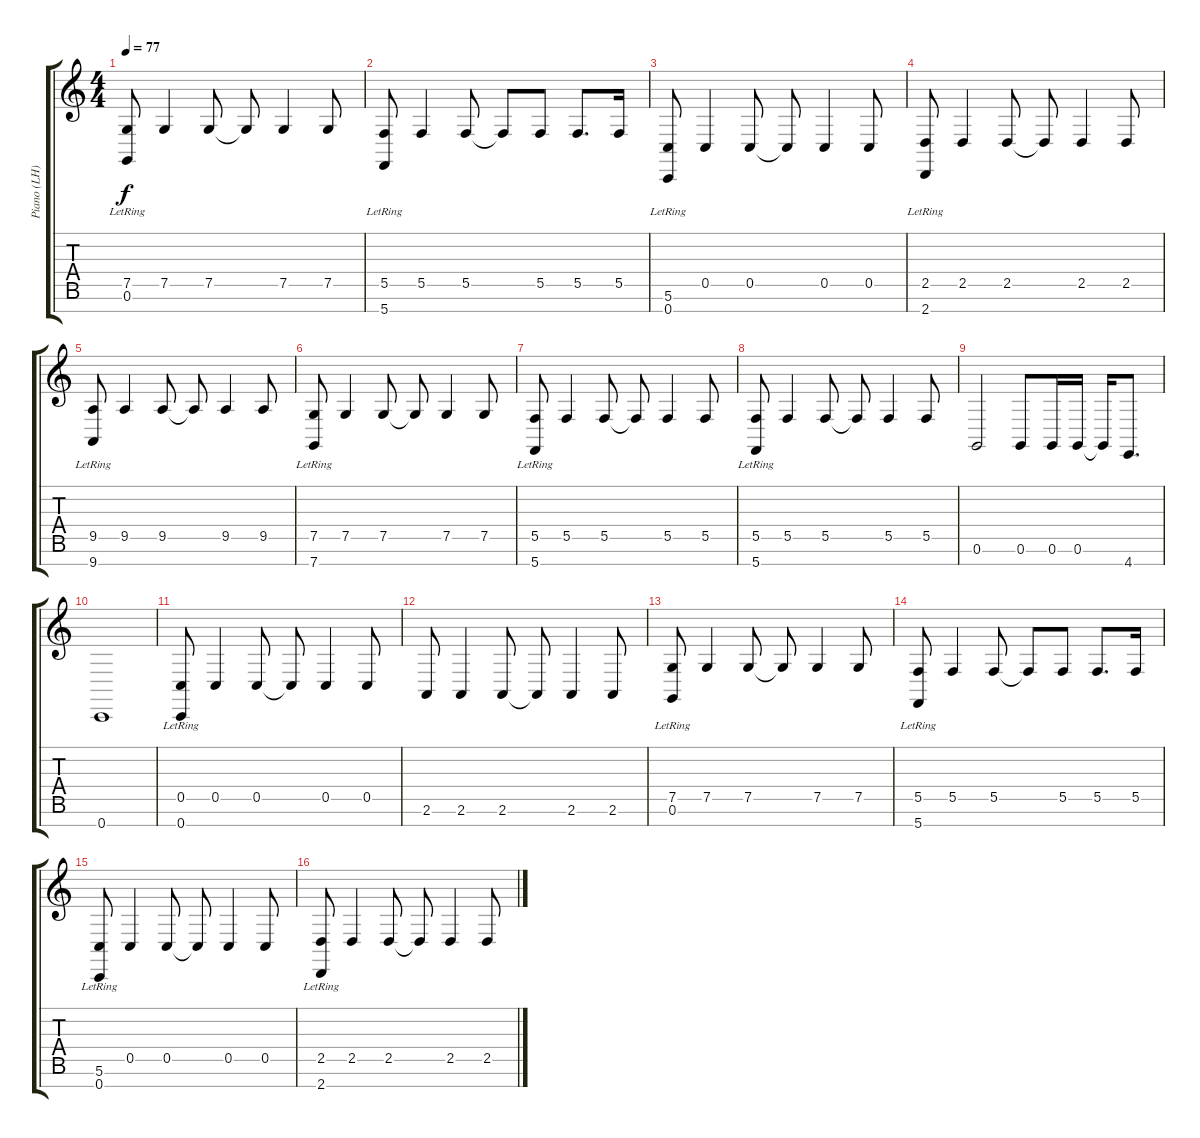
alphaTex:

\track ("Piano (LH)" "Piano (LH)") {instrument brightacousticpiano}
\staff {score tabs}
\tuning (E5 B4 G4 D4 C3 G2 C2) {hide}
\ts (4 4)
\tempo 77
\clef g2
\ks c
(7.5 0.6{lr}).8{dy f} 7.5.4 7.5.8 7.5{t}.8 7.5.4 7.5.8 |
(5.5 5.7{lr}).8 5.5.4 5.5.8 5.5{t}.8 5.5.8 5.5.8{d} 5.5.16 |
(5.6 0.7{lr}).8 0.5.4 0.5.8 0.5{t}.8 0.5.4 0.5.8 |
(2.5 2.7{lr}).8 2.5.4 2.5.8 2.5{t}.8 2.5.4 2.5.8 |
(9.5 9.7{lr}).8 9.5.4 9.5.8 9.5{t}.8 9.5.4 9.5.8 |
(7.5 7.7{lr}).8 7.5.4 7.5.8 7.5{t}.8 7.5.4 7.5.8 |
(5.5 5.7{lr}).8 5.5.4 5.5.8 5.5{t}.8 5.5.4 5.5.8 |
(5.5 5.7{lr}).8 5.5.4 5.5.8 5.5{t}.8 5.5.4 5.5.8 |
0.6.2 0.6.8 0.6.16 0.6.16 0.6{t}.16 4.7.8{d} |
0.7.1 |
(0.5 0.7{lr}).8 0.5.4 0.5.8 0.5{t}.8 0.5.4 0.5.8 |
2.6.8 2.6.4 2.6.8 2.6{t}.8 2.6.4 2.6.8 |
(7.5 0.6{lr}).8 7.5.4 7.5.8 7.5{t}.8 7.5.4 7.5.8 |
(5.5 5.7{lr}).8 5.5.4 5.5.8 5.5{t}.8 5.5.8 5.5.8{d} 5.5.16 |
(5.6 0.7{lr}).8 0.5.4 0.5.8 0.5{t}.8 0.5.4 0.5.8 |
(2.5 2.7{lr}).8 2.5.4 2.5.8 2.5{t}.8 2.5.4 2.5.8
